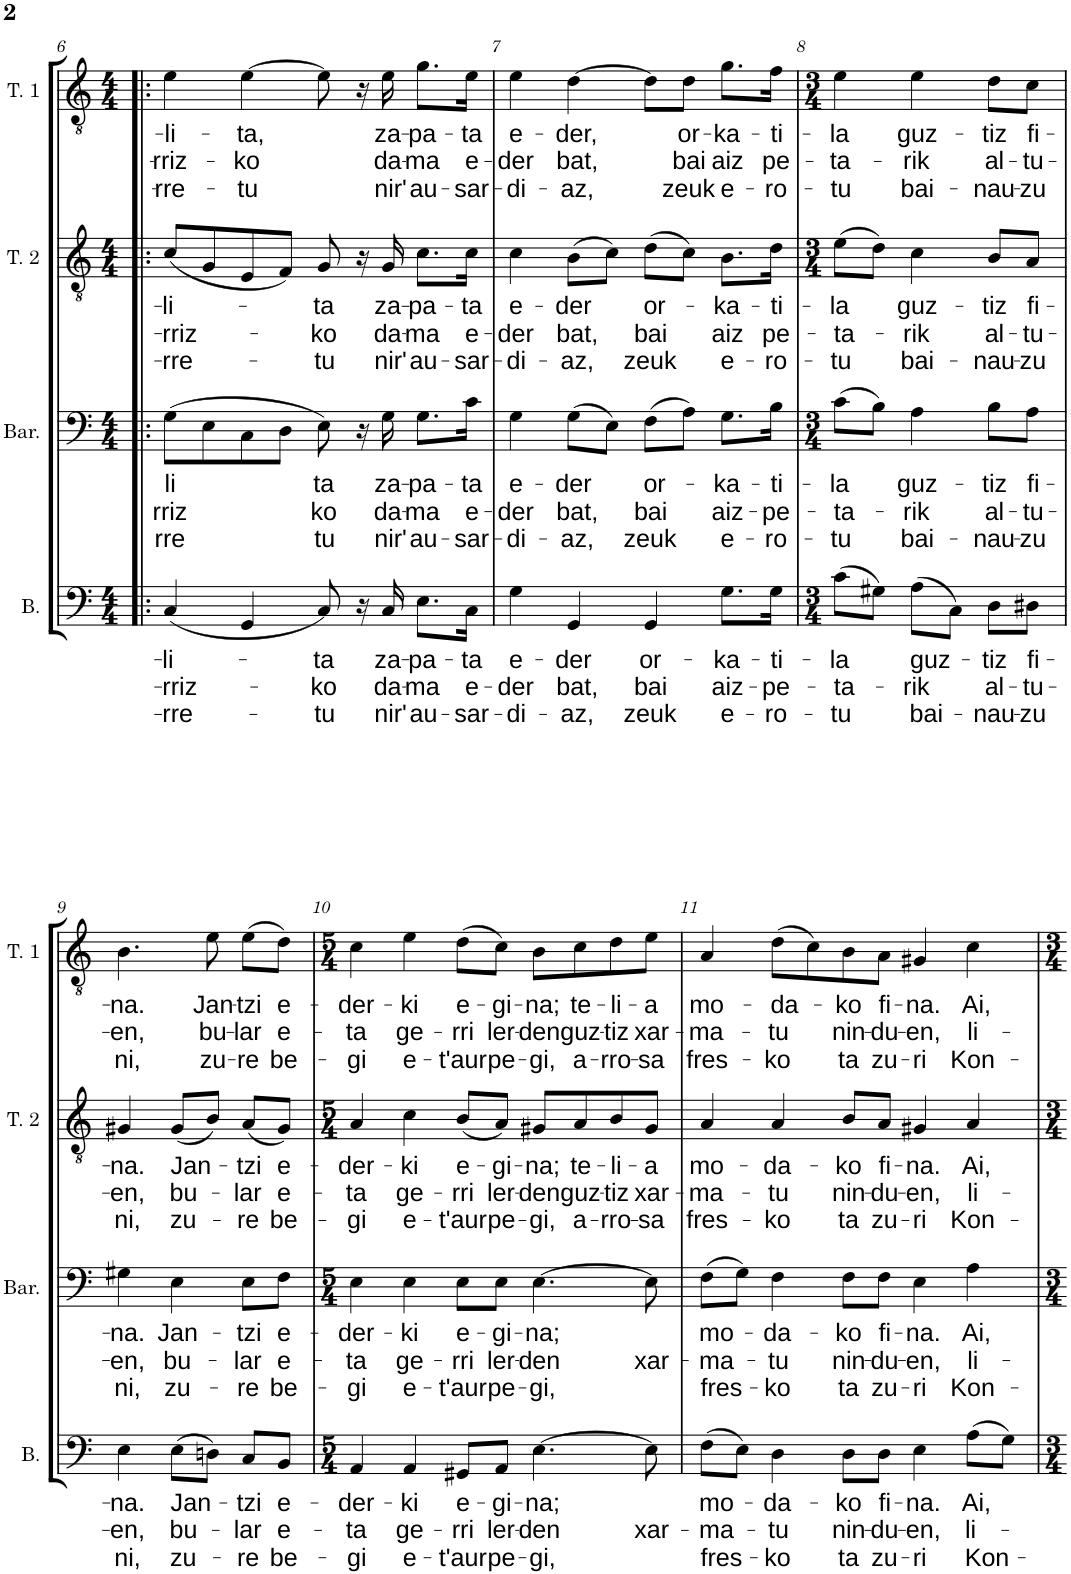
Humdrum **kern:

**kern	**text	**text	**text	**kern	**text	**text	**text	**kern	**text	**text	**text	**kern	**text	**text	**text
*part4	*part4	*part4	*part4	*part3	*part3	*part3	*part3	*part2	*part2	*part2	*part2	*part1	*part1	*part1	*part1
*staff4	*staff4	*staff4	*staff4	*staff3	*staff3	*staff3	*staff3	*staff2	*staff2	*staff2	*staff2	*staff1	*staff1	*staff1	*staff1
*I"Basse	*	*	*	*I"Baryton	*	*	*	*I"Ténor 2	*	*	*	*I"Ténor 1	*	*	*
*I'B.	*	*	*	*I'Bar.	*	*	*	*I'T. 2	*	*	*	*I'T. 1	*	*	*
!!LO:PB:g=z
*clefF4	*	*	*	*clefF4	*	*	*	*clefGv2	*	*	*	*clefGv2	*	*	*
*k[]	*	*	*	*k[]	*	*	*	*k[]	*	*	*	*k[]	*	*	*
*M4/4	*	*	*	*M4/4	*	*	*	*M4/4	*	*	*	*M4/4	*	*	*
=6!|:	=6!|:	=6!|:	=6!|:	=6!|:	=6!|:	=6!|:	=6!|:	=6!|:	=6!|:	=6!|:	=6!|:	=6!|:	=6!|:	=6!|:	=6!|:
!	!LO:LY:b	!LO:LY:b	!LO:LY:b	!	!LO:LY:b	!LO:LY:b	!LO:LY:b	!	!LO:LY:b	!LO:LY:b	!LO:LY:b	!	!LO:LY:b	!LO:LY:b	!LO:LY:b
(4C/	-li-	-rriz-	-rre-	(8G\L	-li	-rriz	-rre	(8c/L	-li-	-rriz-	-rre-	4e\	-li-	-rriz-	-rre-
.	.	.	.	8E\	.	.	.	8G/	.	.	.	.	.	.	.
!	!	!	!	!	!	!	!	!	!	!	!	!	!LO:LY:b	!LO:LY:b	!LO:LY:b
4GG/	.	.	.	8C\	.	.	.	8E/	.	.	.	[4e\	-ta,	-ko	-tu
.	.	.	.	8D\J	.	.	.	8F/J)	.	.	.	.	.	.	.
!	!LO:LY:b	!LO:LY:b	!LO:LY:b	!	!LO:LY:b	!LO:LY:b	!LO:LY:b	!	!LO:LY:b	!LO:LY:b	!LO:LY:b	!	!	!	!
8C/)	-ta	-ko	-tu	8E\)	-ta	-ko	-tu	8G/	-ta	-ko	-tu	8e\]	.	.	.
16r	.	.	.	16r	.	.	.	16r	.	.	.	16r	.	.	.
!	!LO:LY:b	!LO:LY:b	!LO:LY:b	!	!LO:LY:b	!LO:LY:b	!LO:LY:b	!	!LO:LY:b	!LO:LY:b	!LO:LY:b	!	!LO:LY:b	!LO:LY:b	!LO:LY:b
16C/	za-	da-	nir'	16G\	za-	da-	nir'	16G/	za-	da-	nir'	16e\	za-	da-	nir'
!	!LO:LY:b	!LO:LY:b	!LO:LY:b	!	!LO:LY:b	!LO:LY:b	!LO:LY:b	!	!LO:LY:b	!LO:LY:b	!LO:LY:b	!	!LO:LY:b	!LO:LY:b	!LO:LY:b
8.E\L	-pa-	-ma	au-	8.G\L	-pa-	-ma	au-	8.c\L	-pa-	-ma	au-	8.g\L	-pa-	-ma	au-
!	!LO:LY:b	!LO:LY:b	!LO:LY:b	!	!LO:LY:b	!LO:LY:b	!LO:LY:b	!	!LO:LY:b	!LO:LY:b	!LO:LY:b	!	!LO:LY:b	!LO:LY:b	!LO:LY:b
16C\Jk	-ta	e-	-sar-	16c\Jk	-ta	e-	-sar-	16c\Jk	-ta	e-	-sar-	16e\Jk	-ta	e-	-sar-
=7	=7	=7	=7	=7	=7	=7	=7	=7	=7	=7	=7	=7	=7	=7	=7
!	!LO:LY:b	!LO:LY:b	!LO:LY:b	!	!LO:LY:b	!LO:LY:b	!LO:LY:b	!	!LO:LY:b	!LO:LY:b	!LO:LY:b	!	!LO:LY:b	!LO:LY:b	!LO:LY:b
4G\	e-	-der	-di-	4G\	e-	-der	-di-	4c\	e-	-der	-di-	4e\	e-	-der	-di-
!	!LO:LY:b	!LO:LY:b	!LO:LY:b	!	!LO:LY:b	!LO:LY:b	!LO:LY:b	!	!LO:LY:b	!LO:LY:b	!LO:LY:b	!	!LO:LY:b	!LO:LY:b	!LO:LY:b
4GG/	-der	bat,	-az,	(8G\L	-der	bat,	-az,	(8B\L	-der	bat,	-az,	[4d\	-der,	bat,	-az,
.	.	.	.	8E\J)	.	.	.	8c\J)	.	.	.	.	.	.	.
!	!LO:LY:b	!LO:LY:b	!LO:LY:b	!	!LO:LY:b	!LO:LY:b	!LO:LY:b	!	!LO:LY:b	!LO:LY:b	!LO:LY:b	!	!	!	!
4GG/	or-	bai	zeuk	(8F\L	or-	bai	zeuk	(8d\L	or-	bai	zeuk	8d\L]	.	.	.
!	!	!	!	!	!	!	!	!	!	!	!	!	!LO:LY:b	!LO:LY:b	!LO:LY:b
.	.	.	.	8A\J)	.	.	.	8c\J)	.	.	.	8d\J	or-	bai	zeuk
!	!LO:LY:b	!LO:LY:b	!LO:LY:b	!	!LO:LY:b	!LO:LY:b	!LO:LY:b	!	!LO:LY:b	!LO:LY:b	!LO:LY:b	!	!LO:LY:b	!LO:LY:b	!LO:LY:b
8.G\L	-ka-	aiz-	e-	8.G\L	-ka-	aiz-	e-	8.B\L	-ka-	aiz	e-	8.g\L	-ka-	aiz	e-
!	!LO:LY:b	!LO:LY:b	!LO:LY:b	!	!LO:LY:b	!LO:LY:b	!LO:LY:b	!	!LO:LY:b	!LO:LY:b	!LO:LY:b	!	!LO:LY:b	!LO:LY:b	!LO:LY:b
16G\Jk	-ti-	-pe-	-ro-	16B\Jk	-ti-	-pe-	-ro-	16d\Jk	-ti-	-pe-	-ro-	16f\Jk	-ti-	-pe-	-ro-
=8	=8	=8	=8	=8	=8	=8	=8	=8	=8	=8	=8	=8	=8	=8	=8
*M3/4	*	*	*	*M3/4	*	*	*	*M3/4	*	*	*	*M3/4	*	*	*
!	!LO:LY:b	!LO:LY:b	!LO:LY:b	!	!LO:LY:b	!LO:LY:b	!LO:LY:b	!	!LO:LY:b	!LO:LY:b	!LO:LY:b	!	!LO:LY:b	!LO:LY:b	!LO:LY:b
(8c\L	-la	-ta-	-tu	(8c\L	-la	-ta-	-tu	(8e\L	-la	-ta-	-tu	4e\	-la	-ta-	-tu
8G#X\J)	.	.	.	8B\J)	.	.	.	8d\J)	.	.	.	.	.	.	.
!	!LO:LY:b	!LO:LY:b	!LO:LY:b	!	!LO:LY:b	!LO:LY:b	!LO:LY:b	!	!LO:LY:b	!LO:LY:b	!LO:LY:b	!	!LO:LY:b	!LO:LY:b	!LO:LY:b
(8A\L	guz-	-rik	bai-	4A\	guz-	-rik	bai-	4c\	guz-	-rik	bai-	4e\	guz-	-rik	bai-
8C\J)	.	.	.	.	.	.	.	.	.	.	.	.	.	.	.
!	!LO:LY:b	!LO:LY:b	!LO:LY:b	!	!LO:LY:b	!LO:LY:b	!LO:LY:b	!	!LO:LY:b	!LO:LY:b	!LO:LY:b	!	!LO:LY:b	!LO:LY:b	!LO:LY:b
8D\L	-tiz	al-	-nau-	8B\L	-tiz	al-	-nau-	8B/L	-tiz	al-	-nau-	8d\L	-tiz	al-	-nau-
!	!LO:LY:b	!LO:LY:b	!LO:LY:b	!	!LO:LY:b	!LO:LY:b	!LO:LY:b	!	!LO:LY:b	!LO:LY:b	!LO:LY:b	!	!LO:LY:b	!LO:LY:b	!LO:LY:b
8D#X\J	fi-	-tu-	-zu	8A\J	fi-	-tu-	-zu	8A/J	fi-	-tu-	-zu	8c\J	fi-	-tu-	-zu
!!LO:LB:g=z
=9	=9	=9	=9	=9	=9	=9	=9	=9	=9	=9	=9	=9	=9	=9	=9
!	!LO:LY:b	!LO:LY:b	!LO:LY:b	!	!LO:LY:b	!LO:LY:b	!LO:LY:b	!	!LO:LY:b	!LO:LY:b	!LO:LY:b	!	!LO:LY:b	!LO:LY:b	!LO:LY:b
4E\	-na.	-en,	ni,	4G#X\	-na.	-en,	ni,	4G#X/	-na.	-en,	ni,	4.B\	-na.	-en,	ni,
!	!LO:LY:b	!LO:LY:b	!LO:LY:b	!	!LO:LY:b	!LO:LY:b	!LO:LY:b	!	!LO:LY:b	!LO:LY:b	!LO:LY:b	!	!	!	!
(8E\L	Jan-	bu-	zu-	4E\	Jan-	bu-	zu-	(8G#/L	Jan-	bu-	zu-	.	.	.	.
!	!	!	!	!	!	!	!	!	!	!	!	!	!LO:LY:b	!LO:LY:b	!LO:LY:b
8Dn\J)	.	.	.	.	.	.	.	8B/J)	.	.	.	8e\	Jan-	bu-	zu-
!	!LO:LY:b	!LO:LY:b	!LO:LY:b	!	!LO:LY:b	!LO:LY:b	!LO:LY:b	!	!LO:LY:b	!LO:LY:b	!LO:LY:b	!	!LO:LY:b	!LO:LY:b	!LO:LY:b
8C/L	-tzi	-lar	-re	8E\L	-tzi	-lar	-re	(8A/L	-tzi	-lar	-re	(8e\L	-tzi	-lar	-re
!	!LO:LY:b	!LO:LY:b	!LO:LY:b	!	!LO:LY:b	!LO:LY:b	!LO:LY:b	!	!LO:LY:b	!LO:LY:b	!LO:LY:b	!	!LO:LY:b	!LO:LY:b	!LO:LY:b
8BB/J	e-	e-	be-	8F\J	e-	e-	be-	8G#/J)	e-	e-	be-	8d\J)	e-	e-	be-
=10	=10	=10	=10	=10	=10	=10	=10	=10	=10	=10	=10	=10	=10	=10	=10
*M5/4	*	*	*	*M5/4	*	*	*	*M5/4	*	*	*	*M5/4	*	*	*
!	!LO:LY:b	!LO:LY:b	!LO:LY:b	!	!LO:LY:b	!LO:LY:b	!LO:LY:b	!	!LO:LY:b	!LO:LY:b	!LO:LY:b	!	!LO:LY:b	!LO:LY:b	!LO:LY:b
4AA/	-der-	-ta	-gi	4E\	-der-	-ta	-gi	4A/	-der-	-ta	-gi	4c\	-der-	-ta	-gi
!	!LO:LY:b	!LO:LY:b	!LO:LY:b	!	!LO:LY:b	!LO:LY:b	!LO:LY:b	!	!LO:LY:b	!LO:LY:b	!LO:LY:b	!	!LO:LY:b	!LO:LY:b	!LO:LY:b
4AA/	-ki	ge-	e-	4E\	-ki	ge-	e-	4c\	-ki	ge-	e-	4e\	-ki	ge-	e-
!	!LO:LY:b	!LO:LY:b	!LO:LY:b	!	!LO:LY:b	!LO:LY:b	!LO:LY:b	!	!LO:LY:b	!LO:LY:b	!LO:LY:b	!	!LO:LY:b	!LO:LY:b	!LO:LY:b
8GG#X/L	e-	-rri	-t'aur	8E\L	e-	-rri	-t'aur	(8B/L	e-	-rri	-t'aur	(8d\L	e-	-rri	-t'aur
!	!LO:LY:b	!LO:LY:b	!LO:LY:b	!	!LO:LY:b	!LO:LY:b	!LO:LY:b	!	!LO:LY:b	!LO:LY:b	!LO:LY:b	!	!LO:LY:b	!LO:LY:b	!LO:LY:b
8AA/J	-gi-	ler-	-pe-	8E\J	-gi-	ler-	-pe-	8A/J)	-gi-	ler-	-pe-	8c\J)	-gi-	ler-	-pe-
!	!LO:LY:b	!LO:LY:b	!LO:LY:b	!	!LO:LY:b	!LO:LY:b	!LO:LY:b	!	!LO:LY:b	!LO:LY:b	!LO:LY:b	!	!LO:LY:b	!LO:LY:b	!LO:LY:b
[4.E\	-na;	-den	-gi,	[4.E\	-na;	-den	-gi,	8G#X/L	-na;	-den	-gi,	8B\L	-na;	-den	-gi,
!	!	!	!	!	!	!	!	!	!LO:LY:b	!LO:LY:b	!LO:LY:b	!	!LO:LY:b	!LO:LY:b	!LO:LY:b
.	.	.	.	.	.	.	.	8A/	te-	guz-	a-	8c\	te-	guz-	a-
!	!	!	!	!	!	!	!	!	!LO:LY:b	!LO:LY:b	!LO:LY:b	!	!LO:LY:b	!LO:LY:b	!LO:LY:b
.	.	.	.	.	.	.	.	8B/	-li-	-tiz	-rro-	8d\	-li-	-tiz	-rro-
!	!	!LO:LY:b	!	!	!	!LO:LY:b	!	!	!LO:LY:b	!LO:LY:b	!LO:LY:b	!	!LO:LY:b	!LO:LY:b	!LO:LY:b
8E\]	.	xar-	.	8E\]	.	xar-	.	8G#/J	-a	xar-	-sa	8e\J	-a	xar-	-sa
=11	=11	=11	=11	=11	=11	=11	=11	=11	=11	=11	=11	=11	=11	=11	=11
!	!LO:LY:b	!LO:LY:b	!LO:LY:b	!	!LO:LY:b	!LO:LY:b	!LO:LY:b	!	!LO:LY:b	!LO:LY:b	!LO:LY:b	!	!LO:LY:b	!LO:LY:b	!LO:LY:b
(8F\L	mo-	-ma-	fres-	(8F\L	mo-	-ma-	fres-	4A/	mo-	-ma-	fres-	4A/	mo-	-ma-	fres-
8E\J)	.	.	.	8G\J)	.	.	.	.	.	.	.	.	.	.	.
!	!LO:LY:b	!LO:LY:b	!LO:LY:b	!	!LO:LY:b	!LO:LY:b	!LO:LY:b	!	!LO:LY:b	!LO:LY:b	!LO:LY:b	!	!LO:LY:b	!LO:LY:b	!LO:LY:b
4D\	-da-	-tu	-ko	4F\	-da-	-tu	-ko	4A/	-da-	-tu	-ko	(8d\L	-da-	-tu	-ko
.	.	.	.	.	.	.	.	.	.	.	.	8c\)	.	.	.
!	!LO:LY:b	!LO:LY:b	!LO:LY:b	!	!LO:LY:b	!LO:LY:b	!LO:LY:b	!	!LO:LY:b	!LO:LY:b	!LO:LY:b	!	!LO:LY:b	!LO:LY:b	!LO:LY:b
8D\L	-ko	nin-	ta	8F\L	-ko	nin-	ta	8B/L	-ko	nin-	ta	8B\	-ko	nin-	ta
!	!LO:LY:b	!LO:LY:b	!LO:LY:b	!	!LO:LY:b	!LO:LY:b	!LO:LY:b	!	!LO:LY:b	!LO:LY:b	!LO:LY:b	!	!LO:LY:b	!LO:LY:b	!LO:LY:b
8D\J	fi-	-du-	zu-	8F\J	fi-	-du-	zu-	8A/J	fi-	-du-	zu-	8A\J	-fi-	-du-	zu-
!	!LO:LY:b	!LO:LY:b	!LO:LY:b	!	!LO:LY:b	!LO:LY:b	!LO:LY:b	!	!LO:LY:b	!LO:LY:b	!LO:LY:b	!	!LO:LY:b	!LO:LY:b	!LO:LY:b
4E\	-na.	-en,	-ri	4E\	-na.	-en,	-ri	4G#X/	-na.	-en,	-ri	4G#X/	-na.	-en,	-ri
!	!LO:LY:b	!LO:LY:b	!LO:LY:b	!	!LO:LY:b	!LO:LY:b	!LO:LY:b	!	!LO:LY:b	!LO:LY:b	!LO:LY:b	!	!LO:LY:b	!LO:LY:b	!LO:LY:b
(8A\L	Ai,	li-	Kon-	4A\	Ai,	li-	Kon-	4A/	Ai,	li-	Kon-	4c\	Ai,	li-	Kon-
8G\J)	.	.	.	.	.	.	.	.	.	.	.	.	.	.	.
=	=	=	=	=	=	=	=	=	=	=	=	=	=	=	=
*-	*-	*-	*-	*-	*-	*-	*-	*-	*-	*-	*-	*-	*-	*-	*-
